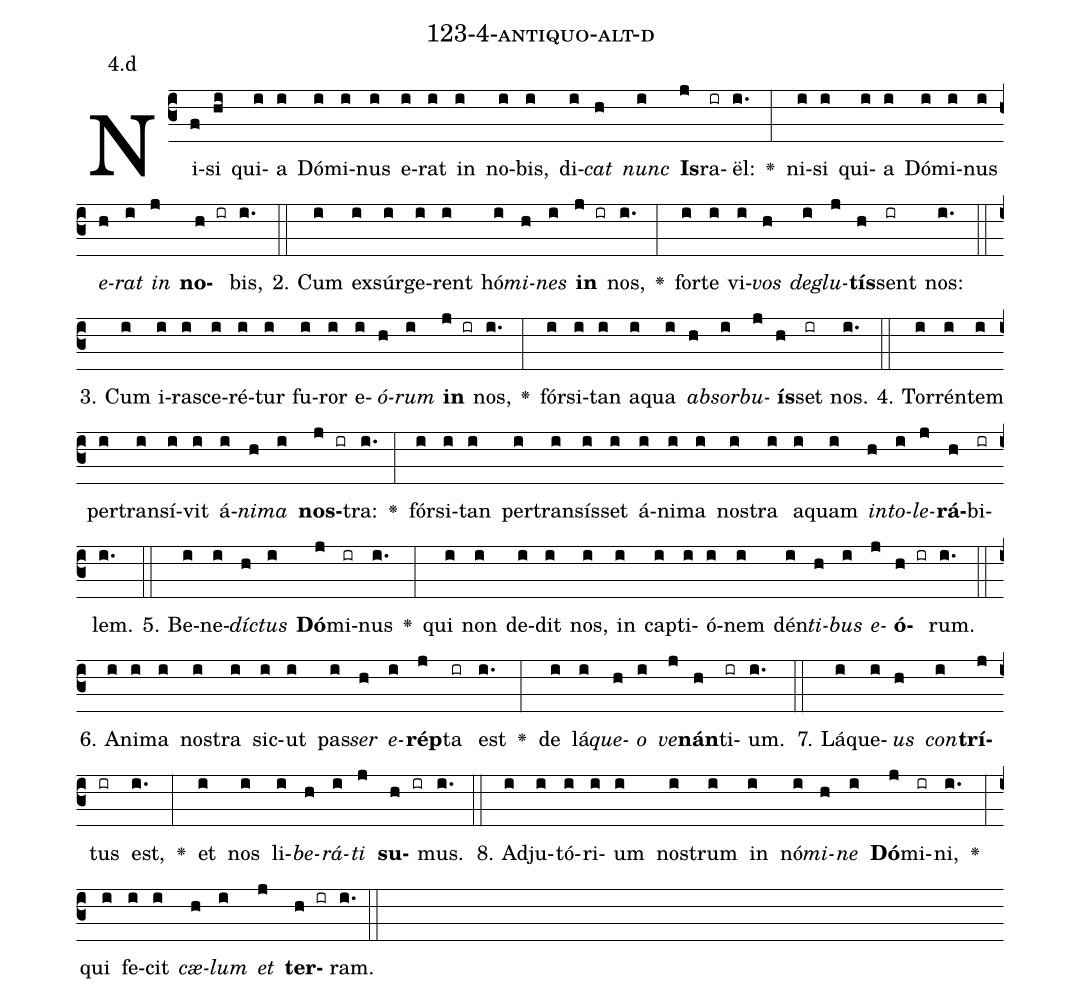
name: 123-4-antiquo-alt-d;
annotation: 4.d;
%%
(c3)Ni(f)si(hi) qui(i)a(i) Dó(i)mi(i)nus(i) e(i)rat(i) in(i) no(i)bis,(i) di(i)<i>cat</i>(h) <i>nunc</i>(i) <b>Is</b>(j)ra(ir)ël:(i.) <v>\greheightstar</v>(:) ni(i)si(i) qui(i)a(i) Dó(i)mi(i)nus(i) <i>e</i>(h)<i>rat</i>(i) <i>in</i>(j) <b>no</b>(h ir)bis,(i.) (::)
2. Cum(i) ex(i)súr(i)ge(i)rent(i) hó(i)<i>mi</i>(h)<i>nes</i>(i) <b>in</b>(j ir) nos,(i.) <v>\greheightstar</v>(:) for(i)te(i) vi(i)<i>vos</i>(h) <i>de</i>(i)<i>glu</i>(j)<b>tís</b>(h)sent(ir) nos:(i.) (::)
3. Cum(i) i(i)ra(i)sce(i)ré(i)tur(i) fu(i)ror(i) e(i)<i>ó</i>(h)<i>rum</i>(i) <b>in</b>(j ir) nos,(i.) <v>\greheightstar</v>(:) fór(i)si(i)tan(i) a(i)qua(i) <i>ab</i>(h)<i>sor</i>(i)<i>bu</i>(j)<b>ís</b>(h)set(ir) nos.(i.) (::)
4. Tor(i)rén(i)tem(i) per(i)trans(i)í(i)vit(i) á(i)<i>ni</i>(h)<i>ma</i>(i) <b>nos</b>(j ir)tra:(i.) <v>\greheightstar</v>(:) fór(i)si(i)tan(i) per(i)trans(i)ís(i)set(i) á(i)ni(i)ma(i) nos(i)tra(i) a(i)quam(i) <i>in</i>(h)<i>to</i>(i)<i>le</i>(j)<b>rá</b>(h)bi(ir)lem.(i.) (::)
5. Be(i)ne(i)<i>díc</i>(h)<i>tus</i>(i) <b>Dó</b>(j)mi(ir)nus(i.) <v>\greheightstar</v>(:) qui(i) non(i) de(i)dit(i) nos,(i) in(i) cap(i)ti(i)ó(i)nem(i) dén(i)<i>ti</i>(h)<i>bus</i>(i) <i>e</i>(j)<b>ó</b>(h ir)rum.(i.) (::)
6. A(i)ni(i)ma(i) nos(i)tra(i) sic(i)ut(i) pas(i)<i>ser</i>(h) <i>e</i>(i)<b>rép</b>(j)ta(ir) est(i.) <v>\greheightstar</v>(:) de(i) lá(i)<i>que</i>(h)<i>o</i>(i) <i>ve</i>(j)<b>nán</b>(h)ti(ir)um.(i.) (::)
7. Lá(i)que(i)<i>us</i>(h) <i>con</i>(i)<b>trí</b>(j)tus(ir) est,(i.) <v>\greheightstar</v>(:) et(i) nos(i) li(i)<i>be</i>(h)<i>rá</i>(i)<i>ti</i>(j) <b>su</b>(h ir)mus.(i.) (::)
8. Ad(i)ju(i)tó(i)ri(i)um(i) nos(i)trum(i) in(i) nó(i)<i>mi</i>(h)<i>ne</i>(i) <b>Dó</b>(j)mi(ir)ni,(i.) <v>\greheightstar</v>(:) qui(i) fe(i)cit(i) <i>cæ</i>(h)<i>lum</i>(i) <i>et</i>(j) <b>ter</b>(h ir)ram.(i.) (::)
